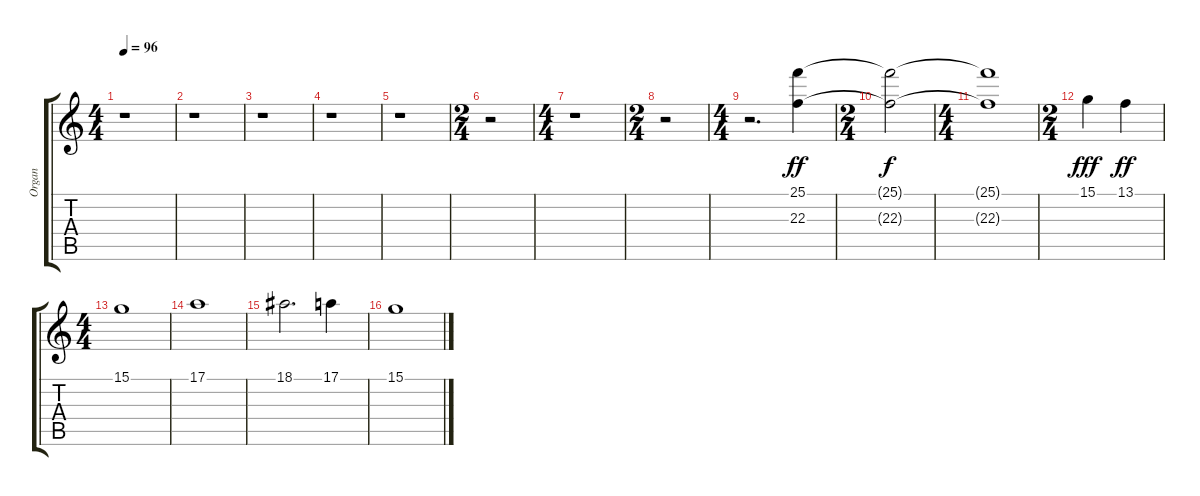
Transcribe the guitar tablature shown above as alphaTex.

\track ("Organ" "Organ") {instrument rockorgan}
\staff {score tabs}
\tuning (E4 B3 G3 D3 A2 E2) {hide}
\ts (4 4)
\tempo 96
\clef g2
\ks c
r.1{dy mf} |
r.1 |
r.1 |
r.1 |
r.1 |
\ts (2 4)
r.2 |
\ts (4 4)
r.1 |
\ts (2 4)
r.2 |
\ts (4 4)
r.2{d} (25.1 22.3).4{dy ff} |
\ts (2 4)
(25.1{t} 22.3{t}).2{dy f} |
\ts (4 4)
(25.1{t} 22.3{t}).1 |
\ts (2 4)
15.1.4{dy fff} 13.1.4{dy ff} |
\ts (4 4)
15.1.1 |
17.1.1 |
18.1.2{d} 17.1.4 |
15.1.1
